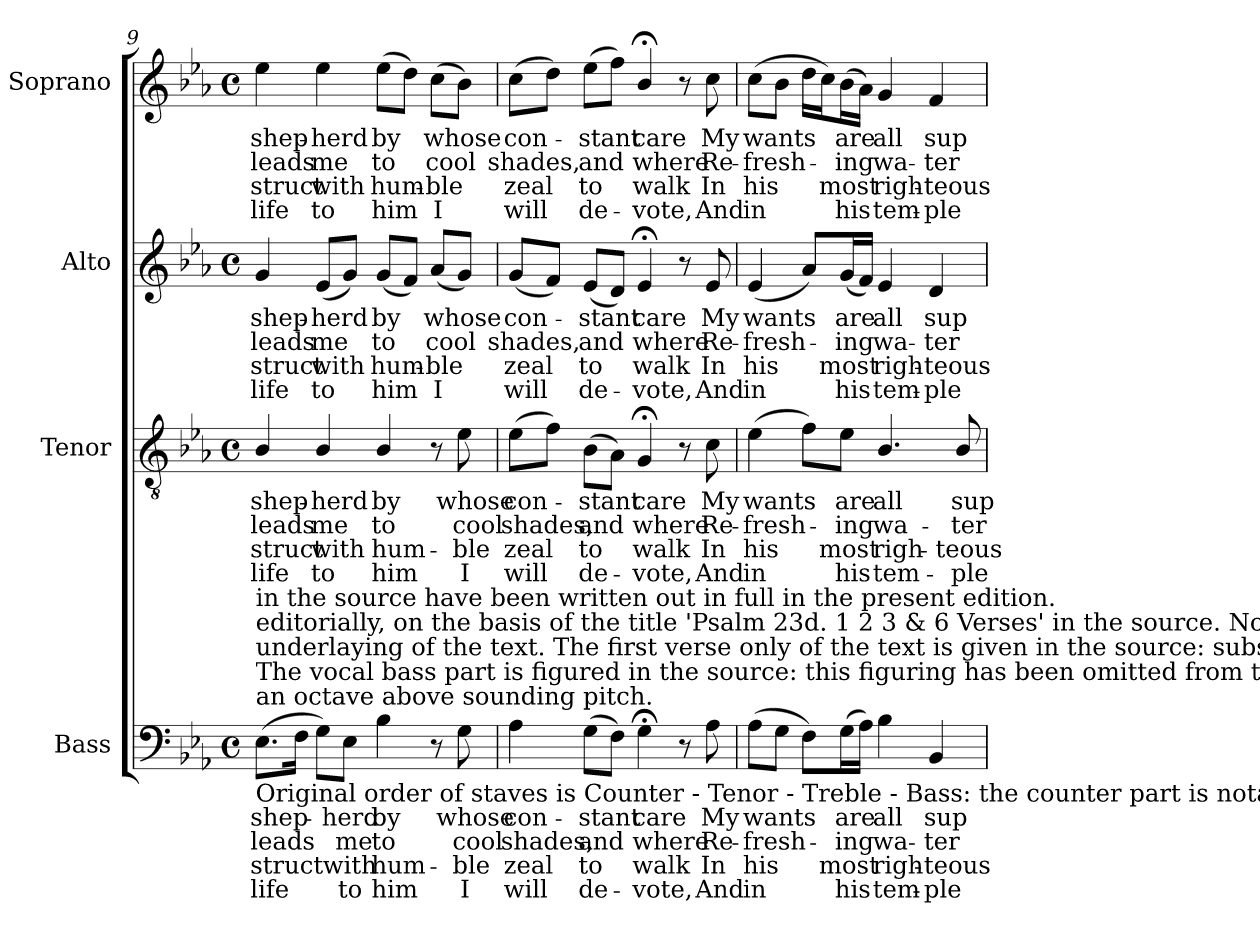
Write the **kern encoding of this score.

**kern	**text	**text	**text	**text	**kern	**text	**text	**text	**text	**kern	**text	**text	**text	**text	**kern	**text	**text	**text	**text
*part4	*part4	*part4	*part4	*part4	*part3	*part3	*part3	*part3	*part3	*part2	*part2	*part2	*part2	*part2	*part1	*part1	*part1	*part1	*part1
*staff4	*staff4	*staff4	*staff4	*staff4	*staff3	*staff3	*staff3	*staff3	*staff3	*staff2	*staff2	*staff2	*staff2	*staff2	*staff1	*staff1	*staff1	*staff1	*staff1
*I"Bass	*	*	*	*	*I"Tenor	*	*	*	*	*I"Alto	*	*	*	*	*I"Soprano	*	*	*	*
*I'B.	*	*	*	*	*I'T.	*	*	*	*	*I'A.	*	*	*	*	*I'S.	*	*	*	*
!!LO:PB:g=z
*clefF4	*	*	*	*	*clefGv2	*	*	*	*	*clefG2	*	*	*	*	*clefG2	*	*	*	*
*	*	*	*	*	*ITrd7c12	*	*	*	*	*	*	*	*	*	*	*	*	*	*
*k[b-e-a-]	*	*	*	*	*k[b-e-a-]	*	*	*	*	*k[b-e-a-]	*	*	*	*	*k[b-e-a-]	*	*	*	*
*E-:	*	*	*	*	*E-:	*	*	*	*	*E-:	*	*	*	*	*E-:	*	*	*	*
*M4/4	*	*	*	*	*M4/4	*	*	*	*	*M4/4	*	*	*	*	*M4/4	*	*	*	*
*met(c)	*	*	*	*	*met(c)	*	*	*	*	*met(c)	*	*	*	*	*met(c)	*	*	*	*
=9	=9	=9	=9	=9	=9	=9	=9	=9	=9	=9	=9	=9	=9	=9	=9	=9	=9	=9	=9
!	!LO:LY:b:color=#000000	!LO:LY:b:color=#000000	!LO:LY:b:color=#000000	!LO:LY:b:color=#000000	!	!	!	!	!	!	!	!	!	!	!	!	!	!	!
!	!	!	!	!	!	!LO:LY:b:color=#000000	!LO:LY:b:color=#000000	!LO:LY:b:color=#000000	!LO:LY:b:color=#000000	!	!	!	!	!	!	!	!	!	!
!	!	!	!	!	!	!	!	!	!	!	!LO:LY:b:color=#000000	!LO:LY:b:color=#000000	!LO:LY:b:color=#000000	!LO:LY:b:color=#000000	!	!	!	!	!
!LO:TX:b:t=Original order of staves is Counter - Tenor - Treble - Bass&colon; the counter part is notated in the source in the treble clef,	!	!	!	!	!	!	!	!	!	!	!	!	!	!	!	!	!	!	!
!LO:TX:t=an octave above sounding pitch.	!	!	!	!	!	!	!	!	!	!	!	!	!	!	!	!	!	!	!
!LO:TX:t=The vocal bass part is figured in the source&colon; this figuring has been omitted from the present edition to facilitate the	!	!	!	!	!	!	!	!	!	!	!	!	!	!	!	!	!	!	!
!LO:TX:t=underlaying of the text. The first verse only of the text is given in the source&colon; subsequent verses have been added	!	!	!	!	!	!	!	!	!	!	!	!	!	!	!	!	!	!	!
!LO:TX:t=editorially, on the basis of the title 'Psalm 23d. 1 2 3 & 6 Verses' in the source. Notes printed as small grace notes	!	!	!	!	!	!	!	!	!	!	!	!	!	!	!	!	!	!	!
!LO:TX:t=in the source have been written out in full in the present edition.	!	!	!	!	!	!	!	!	!	!	!	!	!	!	!	!	!	!	!
!	!	!	!	!	!	!	!	!	!	!	!	!	!	!	!	!LO:LY:b:color=#000000	!LO:LY:b:color=#000000	!LO:LY:b:color=#000000	!LO:LY:b:color=#000000
(8.E-i\L	shep-	leads	struct	life	4BB-i/	shep-	leads	struct	life	4gi/	shep-	leads	struct	life	4ee-i\	shep-	leads	struct	life
16Fi\Jk	.	.	.	.	.	.	.	.	.	.	.	.	.	.	.	.	.	.	.
!	!	!	!	!	!	!LO:LY:b:color=#000000	!LO:LY:b:color=#000000	!LO:LY:b:color=#000000	!LO:LY:b:color=#000000	!	!	!	!	!	!	!	!	!	!
!	!	!	!	!	!	!	!	!	!	!	!LO:LY:b:color=#000000	!LO:LY:b:color=#000000	!LO:LY:b:color=#000000	!LO:LY:b:color=#000000	!	!	!	!	!
!	!	!	!	!	!	!	!	!	!	!	!	!	!	!	!	!LO:LY:b:color=#000000	!LO:LY:b:color=#000000	!LO:LY:b:color=#000000	!LO:LY:b:color=#000000
8Gi\L)	.	.	.	.	4BB-i/	-herd	me	with	to	(8e-i/L	-herd	me	with	to	4ee-i\	-herd	me	with	to
!	!LO:LY:b:color=#000000	!LO:LY:b:color=#000000	!LO:LY:b:color=#000000	!LO:LY:b:color=#000000	!	!	!	!	!	!	!	!	!	!	!	!	!	!	!
8E-i\J	-herd	me	with	to	.	.	.	.	.	8gi/J)	.	.	.	.	.	.	.	.	.
!	!LO:LY:b:color=#000000	!LO:LY:b:color=#000000	!LO:LY:b:color=#000000	!LO:LY:b:color=#000000	!	!	!	!	!	!	!	!	!	!	!	!	!	!	!
!	!	!	!	!	!	!LO:LY:b:color=#000000	!LO:LY:b:color=#000000	!LO:LY:b:color=#000000	!LO:LY:b:color=#000000	!	!	!	!	!	!	!	!	!	!
!	!	!	!	!	!	!	!	!	!	!	!LO:LY:b:color=#000000	!LO:LY:b:color=#000000	!LO:LY:b:color=#000000	!LO:LY:b:color=#000000	!	!	!	!	!
!	!	!	!	!	!	!	!	!	!	!	!	!	!	!	!	!LO:LY:b:color=#000000	!LO:LY:b:color=#000000	!LO:LY:b:color=#000000	!LO:LY:b:color=#000000
4B-i\	by	to	hum-	-him	4BB-i/	by	to	hum-	-him	(8gi/L	by	to	hum-	-him	(8ee-i\L	by	to	hum-	-him
.	.	.	.	.	.	.	.	.	.	8fi/J)	.	.	.	.	8ddi\J)	.	.	.	.
!	!	!	!	!	!	!	!	!	!	!	!LO:LY:b:color=#000000	!LO:LY:b:color=#000000	!LO:LY:b:color=#000000	!LO:LY:b:color=#000000	!	!	!	!	!
!	!	!	!	!	!	!	!	!	!	!	!	!	!	!	!	!LO:LY:b:color=#000000	!LO:LY:b:color=#000000	!LO:LY:b:color=#000000	!LO:LY:b:color=#000000
8r	.	.	.	.	8r	.	.	.	.	(8a-i/L	whose	cool	ble	I	(8cci\L	whose	cool	ble	I
!	!LO:LY:b:color=#000000	!LO:LY:b:color=#000000	!LO:LY:b:color=#000000	!LO:LY:b:color=#000000	!	!	!	!	!	!	!	!	!	!	!	!	!	!	!
!	!	!	!	!	!	!LO:LY:b:color=#000000	!LO:LY:b:color=#000000	!LO:LY:b:color=#000000	!LO:LY:b:color=#000000	!	!	!	!	!	!	!	!	!	!
8Gi\	whose	cool	ble	I	8E-i\	whose	cool	ble	I	8gi/J)	.	.	.	.	8b-i\J)	.	.	.	.
=10	=10	=10	=10	=10	=10	=10	=10	=10	=10	=10	=10	=10	=10	=10	=10	=10	=10	=10	=10
!	!LO:LY:b:color=#000000	!LO:LY:b:color=#000000	!LO:LY:b:color=#000000	!LO:LY:b:color=#000000	!	!	!	!	!	!	!	!	!	!	!	!	!	!	!
!	!	!	!	!	!	!LO:LY:b:color=#000000	!LO:LY:b:color=#000000	!LO:LY:b:color=#000000	!LO:LY:b:color=#000000	!	!	!	!	!	!	!	!	!	!
!	!	!	!	!	!	!	!	!	!	!	!LO:LY:b:color=#000000	!LO:LY:b:color=#000000	!LO:LY:b:color=#000000	!LO:LY:b:color=#000000	!	!	!	!	!
!	!	!	!	!	!	!	!	!	!	!	!	!	!	!	!	!LO:LY:b:color=#000000	!LO:LY:b:color=#000000	!LO:LY:b:color=#000000	!LO:LY:b:color=#000000
4A-i\	con-	shades,	zeal	will	(8E-i\L	con-	shades,	zeal	will	(8gi/L	con-	shades,	zeal	will	(8cci\L	con-	shades,	zeal	will
.	.	.	.	.	8Fi\J)	.	.	.	.	8fi/J)	.	.	.	.	8ddi\J)	.	.	.	.
!	!LO:LY:b:color=#000000	!LO:LY:b:color=#000000	!LO:LY:b:color=#000000	!LO:LY:b:color=#000000	!	!	!	!	!	!	!	!	!	!	!	!	!	!	!
!	!	!	!	!	!	!LO:LY:b:color=#000000	!LO:LY:b:color=#000000	!LO:LY:b:color=#000000	!LO:LY:b:color=#000000	!	!	!	!	!	!	!	!	!	!
!	!	!	!	!	!	!	!	!	!	!	!LO:LY:b:color=#000000	!LO:LY:b:color=#000000	!LO:LY:b:color=#000000	!LO:LY:b:color=#000000	!	!	!	!	!
!	!	!	!	!	!	!	!	!	!	!	!	!	!	!	!	!LO:LY:b:color=#000000	!LO:LY:b:color=#000000	!LO:LY:b:color=#000000	!LO:LY:b:color=#000000
(8Gi\L	-stant	and	to	de-	(8BB-i\L	-stant	and	to	de-	(8e-i/L	-stant	and	to	de-	(8ee-i\L	-stant	and	to	de-
8Fi\J)	.	.	.	.	8AA-i\J)	.	.	.	.	8di/J)	.	.	.	.	8ffi\J)	.	.	.	.
!	!LO:LY:b:color=#000000	!LO:LY:b:color=#000000	!LO:LY:b:color=#000000	!LO:LY:b:color=#000000	!	!	!	!	!	!	!	!	!	!	!	!	!	!	!
!	!	!	!	!	!	!LO:LY:b:color=#000000	!LO:LY:b:color=#000000	!LO:LY:b:color=#000000	!LO:LY:b:color=#000000	!	!	!	!	!	!	!	!	!	!
!	!	!	!	!	!	!	!	!	!	!	!LO:LY:b:color=#000000	!LO:LY:b:color=#000000	!LO:LY:b:color=#000000	!LO:LY:b:color=#000000	!	!	!	!	!
!	!	!	!	!	!	!	!	!	!	!	!	!	!	!	!	!LO:LY:b:color=#000000	!LO:LY:b:color=#000000	!LO:LY:b:color=#000000	!LO:LY:b:color=#000000
4G;i\	care	where	-walk	vote,	4GG;i/	care	where	-walk	vote,	4e-;i/	care	where	-walk	vote,	4b-;i/	care	where	-walk	vote,
8r	.	.	.	.	8r	.	.	.	.	8r	.	.	.	.	8r	.	.	.	.
!	!LO:LY:b:color=#000000	!LO:LY:b:color=#000000	!LO:LY:b:color=#000000	!LO:LY:b:color=#000000	!	!	!	!	!	!	!	!	!	!	!	!	!	!	!
!	!	!	!	!	!	!LO:LY:b:color=#000000	!LO:LY:b:color=#000000	!LO:LY:b:color=#000000	!LO:LY:b:color=#000000	!	!	!	!	!	!	!	!	!	!
!	!	!	!	!	!	!	!	!	!	!	!LO:LY:b:color=#000000	!LO:LY:b:color=#000000	!LO:LY:b:color=#000000	!LO:LY:b:color=#000000	!	!	!	!	!
!	!	!	!	!	!	!	!	!	!	!	!	!	!	!	!	!LO:LY:b:color=#000000	!LO:LY:b:color=#000000	!LO:LY:b:color=#000000	!LO:LY:b:color=#000000
8A-i\	My	Re-	In	And	8Ci\	My	Re-	In	And	8e-i/	My	Re-	In	And	8cci\	My	Re-	In	And
=11	=11	=11	=11	=11	=11	=11	=11	=11	=11	=11	=11	=11	=11	=11	=11	=11	=11	=11	=11
!	!LO:LY:b:color=#000000	!LO:LY:b:color=#000000	!LO:LY:b:color=#000000	!LO:LY:b:color=#000000	!	!	!	!	!	!	!	!	!	!	!	!	!	!	!
!	!	!	!	!	!	!LO:LY:b:color=#000000	!LO:LY:b:color=#000000	!LO:LY:b:color=#000000	!LO:LY:b:color=#000000	!	!	!	!	!	!	!	!	!	!
!	!	!	!	!	!	!	!	!	!	!	!LO:LY:b:color=#000000	!LO:LY:b:color=#000000	!LO:LY:b:color=#000000	!LO:LY:b:color=#000000	!	!	!	!	!
!	!	!	!	!	!	!	!	!	!	!	!	!	!	!	!	!LO:LY:b:color=#000000	!LO:LY:b:color=#000000	!LO:LY:b:color=#000000	!LO:LY:b:color=#000000
(8A-i\L	wants	-fresh-	his	in	(4E-i\	wants	-fresh-	his	in	(4e-i/	wants	-fresh-	his	in	(8cci\L	wants	-fresh-	his	in
8Gi\J	.	.	.	.	.	.	.	.	.	.	.	.	.	.	8b-i\J	.	.	.	.
8Fi\L)	.	.	.	.	8Fi\L)	.	.	.	.	8a-i/L)	.	.	.	.	16ddi\LL	.	.	.	.
.	.	.	.	.	.	.	.	.	.	.	.	.	.	.	16cci\J)	.	.	.	.
!	!LO:LY:b:color=#000000	!LO:LY:b:color=#000000	!LO:LY:b:color=#000000	!LO:LY:b:color=#000000	!	!	!	!	!	!	!	!	!	!	!	!	!	!	!
!	!	!	!	!	!	!LO:LY:b:color=#000000	!LO:LY:b:color=#000000	!LO:LY:b:color=#000000	!LO:LY:b:color=#000000	!	!	!	!	!	!	!	!	!	!
!	!	!	!	!	!	!	!	!	!	!	!LO:LY:b:color=#000000	!LO:LY:b:color=#000000	!LO:LY:b:color=#000000	!LO:LY:b:color=#000000	!	!	!	!	!
!	!	!	!	!	!	!	!	!	!	!	!	!	!	!	!	!LO:LY:b:color=#000000	!LO:LY:b:color=#000000	!LO:LY:b:color=#000000	!LO:LY:b:color=#000000
(16Gi\L	are	-ing	most	his	8E-i\J	are	-ing	most	his	(16gi/L	are	-ing	most	his	(16b-i\L	are	-ing	most	his
16A-i\JJ)	.	.	.	.	.	.	.	.	.	16fi/JJ)	.	.	.	.	16a-i\JJ)	.	.	.	.
!	!LO:LY:b:color=#000000	!LO:LY:b:color=#000000	!LO:LY:b:color=#000000	!LO:LY:b:color=#000000	!	!	!	!	!	!	!	!	!	!	!	!	!	!	!
!	!	!	!	!	!	!LO:LY:b:color=#000000	!LO:LY:b:color=#000000	!LO:LY:b:color=#000000	!LO:LY:b:color=#000000	!	!	!	!	!	!	!	!	!	!
!	!	!	!	!	!	!	!	!	!	!	!LO:LY:b:color=#000000	!LO:LY:b:color=#000000	!LO:LY:b:color=#000000	!LO:LY:b:color=#000000	!	!	!	!	!
!	!	!	!	!	!	!	!	!	!	!	!	!	!	!	!	!LO:LY:b:color=#000000	!LO:LY:b:color=#000000	!LO:LY:b:color=#000000	!LO:LY:b:color=#000000
4B-i\	all	wa-	righ-	-tem-	4.BB-i/	all	wa-	righ-	-tem-	4e-i/	all	wa-	righ-	-tem-	4gi/	all	wa-	righ-	-tem-
!	!LO:LY:b:color=#000000	!LO:LY:b:color=#000000	!LO:LY:b:color=#000000	!LO:LY:b:color=#000000	!	!	!	!	!	!	!	!	!	!	!	!	!	!	!
!	!	!	!	!	!	!	!	!	!	!	!LO:LY:b:color=#000000	!LO:LY:b:color=#000000	!LO:LY:b:color=#000000	!LO:LY:b:color=#000000	!	!	!	!	!
!	!	!	!	!	!	!	!	!	!	!	!	!	!	!	!	!LO:LY:b:color=#000000	!LO:LY:b:color=#000000	!LO:LY:b:color=#000000	!LO:LY:b:color=#000000
4BB-i/	sup-	-ter	-teous	ple	.	.	.	.	.	4di/	sup-	-ter	-teous	ple	4fi/	sup-	-ter	-teous	ple
!	!	!	!	!	!	!LO:LY:b:color=#000000	!LO:LY:b:color=#000000	!LO:LY:b:color=#000000	!LO:LY:b:color=#000000	!	!	!	!	!	!	!	!	!	!
.	.	.	.	.	8BB-i/	sup-	-ter	-teous	ple	.	.	.	.	.	.	.	.	.	.
=	=	=	=	=	=	=	=	=	=	=	=	=	=	=	=	=	=	=	=
*-	*-	*-	*-	*-	*-	*-	*-	*-	*-	*-	*-	*-	*-	*-	*-	*-	*-	*-	*-
